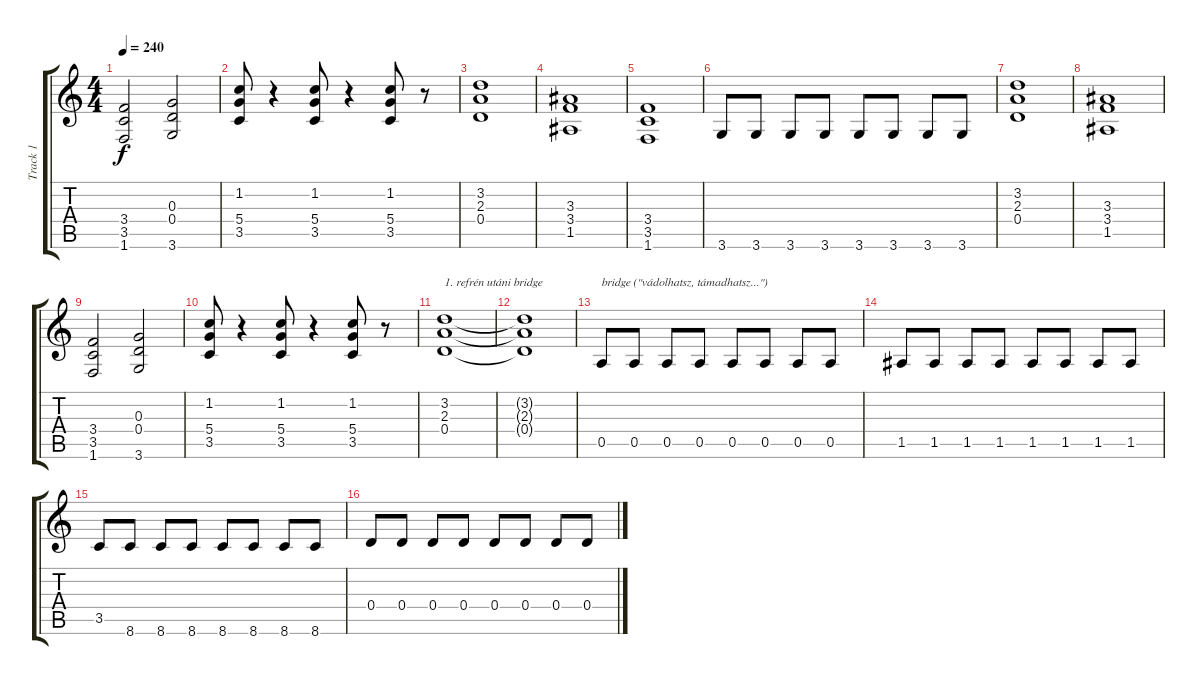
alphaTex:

\track ("Track 1" "Track 1") {instrument distortionguitar}
\staff {score tabs}
\tuning (E4 B3 G3 D3 A2 E2) {hide}
\ts (4 4)
\tempo 240
\clef g2
\ks c
(3.4 3.5 1.6).2{dy f} (0.3 0.4 3.6).2 |
(1.2 5.4 3.5).8 r.4 (1.2 5.4 3.5).8 r.4 (1.2 5.4 3.5).8 r.8 |
(3.2 2.3 0.4).1 |
(3.3 3.4 1.5).1 |
(3.4 3.5 1.6).1 |
3.6.8 3.6.8 3.6.8 3.6.8 3.6.8 3.6.8 3.6.8 3.6.8 |
(3.2 2.3 0.4).1 |
(3.3 3.4 1.5).1 |
(3.4 3.5 1.6).2 (0.3 0.4 3.6).2 |
(1.2 5.4 3.5).8 r.4 (1.2 5.4 3.5).8 r.4 (1.2 5.4 3.5).8 r.8 |
(3.2 2.3 0.4).1{txt "1. refrén utáni bridge"} |
(3.2{t} 2.3{t} 0.4{t}).1 |
0.5.8{txt "bridge (\"vádolhatsz, támadhatsz...\")"} 0.5.8 0.5.8 0.5.8 0.5.8 0.5.8 0.5.8 0.5.8 |
1.5.8 1.5.8 1.5.8 1.5.8 1.5.8 1.5.8 1.5.8 1.5.8 |
3.5.8 8.6.8 8.6.8 8.6.8 8.6.8 8.6.8 8.6.8 8.6.8 |
0.4.8 0.4.8 0.4.8 0.4.8 0.4.8 0.4.8 0.4.8 0.4.8
